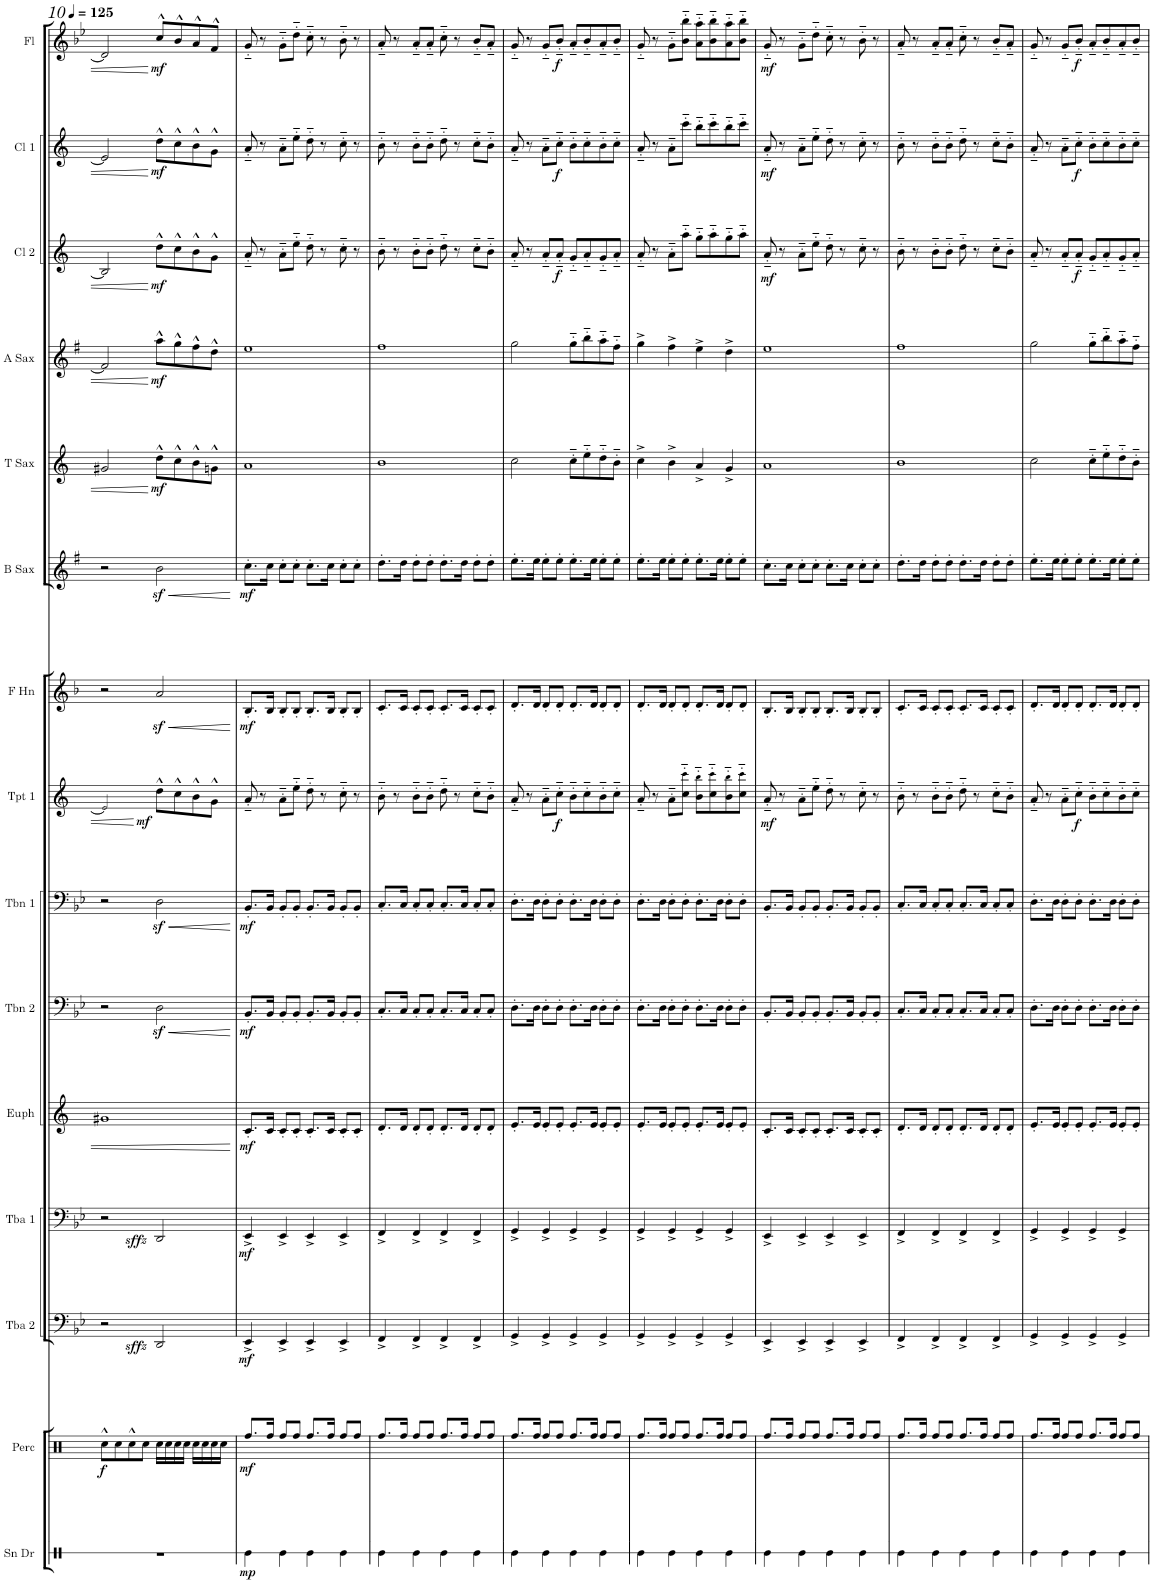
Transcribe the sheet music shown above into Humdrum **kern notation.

**kern	**dynam	**kern	**dynam	**kern	**dynam	**kern	**dynam	**kern	**dynam	**kern	**dynam	**kern	**dynam	**kern	**dynam	**kern	**dynam	**kern	**dynam	**kern	**dynam	**kern	**dynam	**kern	**dynam	**kern	**dynam	**kern	**dynam
*part15	*part15	*part14	*part14	*part13	*part13	*part12	*part12	*part11	*part11	*part10	*part10	*part9	*part9	*part8	*part8	*part7	*part7	*part6	*part6	*part5	*part5	*part4	*part4	*part3	*part3	*part2	*part2	*part1	*part1
*staff15	*staff15	*staff14	*staff14	*staff13	*staff13	*staff12	*staff12	*staff11	*staff11	*staff10	*staff10	*staff9	*staff9	*staff8	*staff8	*staff7	*staff7	*staff6	*staff6	*staff5	*staff5	*staff4	*staff4	*staff3	*staff3	*staff2	*staff2	*staff1	*staff1
*I"Conc. Snare Drum	*	*I"Percussion	*	*I"Tuba 2	*	*I"Tuba 1	*	*I"Euphonium	*	*I"Trombone 2	*	*I"Trombone 1	*	*I"Bb Trumpet 1	*	*I"Horn in F	*	*I"Bari Saxophone	*	*I"Tenor Saxophone	*	*I"Alto Saxophone	*	*I"Bb Clarinet 2	*	*I"Bb Clarinet 1	*	*I"Flute	*
*I'Sn Dr	*	*I'Perc	*	*I'Tba 2	*	*I'Tba 1	*	*I'Euph	*	*I'Tbn 2	*	*I'Tbn 1	*	*I'Tpt 1	*	*	*	*I'B Sax	*	*I'T Sax	*	*I'A Sax	*	*I'Cl 2	*	*I'Cl 1	*	*I'Fl	*
!!LO:PB:g=z
*clefX	*	*clefX	*	*clefF4	*	*clefF4	*	*clefG2	*	*clefF4	*	*clefF4	*	*clefG2	*	*clefG2	*	*clefG2	*	*clefG2	*	*clefG2	*	*clefG2	*	*clefG2	*	*clefG2	*
*	*	*	*	*	*	*	*	*Trd8c14	*	*	*	*	*	*Trd1c2	*	*Trd4c7	*	*Trd12c21	*	*Trd8c14	*	*Trd5c9	*	*Trd1c2	*	*Trd1c2	*	*	*
*k[b-e-a-d-]	*	*k[b-e-a-d-]	*	*k[b-e-]	*	*k[b-e-]	*	*k[]	*	*k[b-e-]	*	*k[b-e-]	*	*k[]	*	*k[b-]	*	*k[f#]	*	*k[]	*	*k[f#]	*	*k[]	*	*k[]	*	*k[b-e-]	*
*M4/4	*	*M4/4	*	*M4/4	*	*M4/4	*	*M4/4	*	*M4/4	*	*M4/4	*	*M4/4	*	*M4/4	*	*M4/4	*	*M4/4	*	*M4/4	*	*M4/4	*	*M4/4	*	*M4/4	*
*MM125	*	*MM125	*	*MM125	*	*MM125	*	*MM125	*	*MM125	*	*MM125	*	*MM125	*	*MM125	*	*MM125	*	*MM125	*	*MM125	*	*MM125	*	*MM125	*	*MM125	*
=10	=10	=10	=10	=10	=10	=10	=10	=10	=10	=10	=10	=10	=10	=10	=10	=10	=10	=10	=10	=10	=10	=10	=10	=10	=10	=10	=10	=10	=10
!	!	!	!LO:DY:b	!	!	!	!	!	!	!	!	!	!	!	!	!	!	!	!	!	!	!	!	!	!	!	!	!	!
1r	.	8Rcc^^\L	f	2r	.	2r	.	1g#X	.	2r	.	2r	.	2e!/]	.	2r	.	2r	.	2g#X/	.	2f#/]	.	2B/]	.	2e/]	.	2d/]	.
.	.	8Rcc\	.	.	.	.	.	.	.	.	.	.	.	.	.	.	.	.	.	.	.	.	.	.	.	.	.	.	.
.	.	8Rcc^^\	.	.	.	.	.	.	.	.	.	.	.	.	.	.	.	.	.	.	.	.	.	.	.	.	.	.	.
.	.	8Rcc\J	.	.	.	.	.	.	.	.	.	.	.	.	.	.	.	.	.	.	.	.	.	.	.	.	.	.	.
!	!	!	!	!	!LO:DY:b	!	!LO:DY:b	!	!	!	!LO:HP:b	!	!LO:HP:b	!	!LO:DY:b	!	!LO:HP:b	!	!LO:HP:b	!	!LO:DY:b	!	!LO:DY:b	!	!LO:DY:b	!	!LO:DY:b	!	!LO:DY:b
.	.	16Rcc\LL	.	2DD/	sffz	2DD/	sffz	.	.	2Dz<\	<	2Dz<\	<	8dd^^\L	mf	2az</	<	2bz<\	<	8dd^^\L	mf	8aa^^\L	mf	8dd^^\L	mf	8dd^^\L	mf	8cc^^/L	mf
.	.	16Rcc\	.	.	.	.	.	.	.	.	.	.	.	.	.	.	.	.	.	.	.	.	.	.	.	.	.	.	.
.	.	16Rcc\	.	.	.	.	.	.	.	.	.	.	.	8cc^^\	.	.	.	.	.	8cc^^\	.	8gg^^\	.	8cc^^\	.	8cc^^\	.	8b-^^/	.
.	.	16Rcc\JJ	.	.	.	.	.	.	.	.	.	.	.	.	.	.	.	.	.	.	.	.	.	.	.	.	.	.	.
.	.	16Rcc\LL	.	.	.	.	.	.	.	.	.	.	.	8b^^\	.	.	.	.	.	8b^^\	.	8ff#^^\	.	8b^^\	.	8b^^\	.	8a^^/	.
.	.	16Rcc\	.	.	.	.	.	.	.	.	.	.	.	.	.	.	.	.	.	.	.	.	.	.	.	.	.	.	.
.	.	16Rcc\	.	.	.	.	.	.	.	.	.	.	.	8g^^\J	.	.	.	.	.	8gn^^\J	.	8dd^^\J	.	8g^^\J	.	8g^^\J	.	8f^^/J	.
.	.	16Rcc\JJ	.	.	.	.	.	.	.	.	.	.	.	.	.	.	.	.	.	.	.	.	.	.	.	.	.	.	.
.	.	.	.	.	.	.	.	.	.	.	[	.	[	.	.	.	[	.	[	.	.	.	.	.	.	.	.	.	.
=11	=11	=11	=11	=11	=11	=11	=11	=11	=11	=11	=11	=11	=11	=11	=11	=11	=11	=11	=11	=11	=11	=11	=11	=11	=11	=11	=11	=11	=11
!	!LO:DY:b	!	!LO:DY:b	!	!LO:DY:b	!	!LO:DY:b	!	!LO:DY:b	!	!LO:DY:b	!	!LO:DY:b	!	!	!	!LO:DY:b	!	!LO:DY:b	!	!	!	!	!	!	!	!	!	!
4Re\	mp	8.Rff/L	mf	4EE-^/	mf	4EE-^/	mf	8.c'/L	mf	8.BB-'/L	mf	8.BB-'/L	mf	8a'~/	.	8.B-'/L	mf	8.cc'\L	mf	1a	.	1ee	.	8a'~/	.	8a'~/	.	8g'~/	.
.	.	.	.	.	.	.	.	.	.	.	.	.	.	8r	.	.	.	.	.	.	.	.	.	8r	.	8r	.	8r	.
.	.	16Rff/Jk	.	.	.	.	.	16c/Jk	.	16BB-/Jk	.	16BB-/Jk	.	.	.	16B-/Jk	.	16cc\Jk	.	.	.	.	.	.	.	.	.	.	.
4Re\	.	8Rff/L	.	4EE-^/	.	4EE-^/	.	8c'/L	.	8BB-'/L	.	8BB-'/L	.	8a'~\L	.	8B-'/L	.	8cc'\L	.	.	.	.	.	8a'~\L	.	8a'~\L	.	8g'~\L	.
.	.	8Rff/J	.	.	.	.	.	8c'/J	.	8BB-'/J	.	8BB-'/J	.	8ee'~\J	.	8B-'/J	.	8cc'\J	.	.	.	.	.	8ee'~\J	.	8ee'~\J	.	8dd'~\J	.
4Re\	.	8.Rff/L	.	4EE-^/	.	4EE-^/	.	8.c'/L	.	8.BB-'/L	.	8.BB-'/L	.	8dd'~\	.	8.B-'/L	.	8.cc'\L	.	.	.	.	.	8dd'~\	.	8dd'~\	.	8cc'~\	.
.	.	.	.	.	.	.	.	.	.	.	.	.	.	8r	.	.	.	.	.	.	.	.	.	8r	.	8r	.	8r	.
.	.	16Rff/Jk	.	.	.	.	.	16c/Jk	.	16BB-/Jk	.	16BB-/Jk	.	.	.	16B-/Jk	.	16cc\Jk	.	.	.	.	.	.	.	.	.	.	.
4Re\	.	8Rff/L	.	4EE-^/	.	4EE-^/	.	8c'/L	.	8BB-'/L	.	8BB-'/L	.	8cc'~\	.	8B-'/L	.	8cc'\L	.	.	.	.	.	8cc'~\	.	8cc'~\	.	8b-'~\	.
.	.	8Rff/J	.	.	.	.	.	8c'/J	.	8BB-'/J	.	8BB-'/J	.	8r	.	8B-'/J	.	8cc'\J	.	.	.	.	.	8r	.	8r	.	8r	.
=12	=12	=12	=12	=12	=12	=12	=12	=12	=12	=12	=12	=12	=12	=12	=12	=12	=12	=12	=12	=12	=12	=12	=12	=12	=12	=12	=12	=12	=12
4Re\	.	8.Rff/L	.	4FF^/	.	4FF^/	.	8.d'/L	.	8.C'/L	.	8.C'/L	.	8b'~\	.	8.c'/L	.	8.dd'\L	.	1b	.	1ff#	.	8b'~\	.	8b'~\	.	8a'~/	.
.	.	.	.	.	.	.	.	.	.	.	.	.	.	8r	.	.	.	.	.	.	.	.	.	8r	.	8r	.	8r	.
.	.	16Rff/Jk	.	.	.	.	.	16d/Jk	.	16C/Jk	.	16C/Jk	.	.	.	16c/Jk	.	16dd\Jk	.	.	.	.	.	.	.	.	.	.	.
4Re\	.	8Rff/L	.	4FF^/	.	4FF^/	.	8d'/L	.	8C'/L	.	8C'/L	.	8b'~\L	.	8c'/L	.	8dd'\L	.	.	.	.	.	8b'~\L	.	8b'~\L	.	8a'~/L	.
.	.	8Rff/J	.	.	.	.	.	8d'/J	.	8C'/J	.	8C'/J	.	8b'~\J	.	8c'/J	.	8dd'\J	.	.	.	.	.	8b'~\J	.	8b'~\J	.	8a'~/J	.
4Re\	.	8.Rff/L	.	4FF^/	.	4FF^/	.	8.d'/L	.	8.C'/L	.	8.C'/L	.	8dd'~\	.	8.c'/L	.	8.dd'\L	.	.	.	.	.	8dd'~\	.	8dd'~\	.	8cc'~\	.
.	.	.	.	.	.	.	.	.	.	.	.	.	.	8r	.	.	.	.	.	.	.	.	.	8r	.	8r	.	8r	.
.	.	16Rff/Jk	.	.	.	.	.	16d/Jk	.	16C/Jk	.	16C/Jk	.	.	.	16c/Jk	.	16dd\Jk	.	.	.	.	.	.	.	.	.	.	.
4Re\	.	8Rff/L	.	4FF^/	.	4FF^/	.	8d'/L	.	8C'/L	.	8C'/L	.	8cc'~\L	.	8c'/L	.	8dd'\L	.	.	.	.	.	8cc'~\L	.	8cc'~\L	.	8b-'~/L	.
.	.	8Rff/J	.	.	.	.	.	8d'/J	.	8C'/J	.	8C'/J	.	8b'~\J	.	8c'/J	.	8dd'\J	.	.	.	.	.	8b'~\J	.	8b'~\J	.	8a'~/J	.
=13	=13	=13	=13	=13	=13	=13	=13	=13	=13	=13	=13	=13	=13	=13	=13	=13	=13	=13	=13	=13	=13	=13	=13	=13	=13	=13	=13	=13	=13
4Re\	.	8.Rff/L	.	4GG^/	.	4GG^/	.	8.e'/L	.	8.D'\L	.	8.D'\L	.	8a'~/	.	8.d'/L	.	8.ee'\L	.	2cc\	.	2gg\	.	8a'~/	.	8a'~/	.	8g'~/	.
.	.	.	.	.	.	.	.	.	.	.	.	.	.	8r	.	.	.	.	.	.	.	.	.	8r	.	8r	.	8r	.
.	.	16Rff/Jk	.	.	.	.	.	16e/Jk	.	16D\Jk	.	16D\Jk	.	.	.	16d/Jk	.	16ee\Jk	.	.	.	.	.	.	.	.	.	.	.
4Re\	.	8Rff/L	.	4GG^/	.	4GG^/	.	8e'/L	.	8D'\L	.	8D'\L	.	8a'~\L	.	8d'/L	.	8ee'\L	.	.	.	.	.	8a'~/L	.	8a'~\L	.	8g'~/L	.
!	!	!	!	!	!	!	!	!	!	!	!	!	!	!	!LO:DY:b	!	!	!	!	!	!	!	!	!	!LO:DY:b	!	!LO:DY:b	!	!LO:DY:b
.	.	8Rff/J	.	.	.	.	.	8e'/J	.	8D'\J	.	8D'\J	.	8cc'~\J	f	8d'/J	.	8ee'\J	.	.	.	.	.	8a'~/J	f	8cc'~\J	f	8b-'~/J	f
4Re\	.	8.Rff/L	.	4GG^/	.	4GG^/	.	8.e'/L	.	8.D'\L	.	8.D'\L	.	8b'~\L	.	8.d'/L	.	8.ee'\L	.	8cc'~\L	.	8gg'~\L	.	8g'~/L	.	8b'~\L	.	8a'~/L	.
.	.	.	.	.	.	.	.	.	.	.	.	.	.	8cc'~\	.	.	.	.	.	8ee'~\	.	8bb'~\	.	8a'~/	.	8cc'~\	.	8b-'~/	.
.	.	16Rff/Jk	.	.	.	.	.	16e/Jk	.	16D\Jk	.	16D\Jk	.	.	.	16d/Jk	.	16ee\Jk	.	.	.	.	.	.	.	.	.	.	.
4Re\	.	8Rff/L	.	4GG^/	.	4GG^/	.	8e'/L	.	8D'\L	.	8D'\L	.	8b'~\	.	8d'/L	.	8ee'\L	.	8dd'~\	.	8aa'~\	.	8g'~/	.	8b'~\	.	8a'~/	.
.	.	8Rff/J	.	.	.	.	.	8e'/J	.	8D'\J	.	8D'\J	.	8cc'~\J	.	8d'/J	.	8ee'\J	.	8b'~\J	.	8ff#'~\J	.	8a'~/J	.	8cc'~\J	.	8b-'~/J	.
=14	=14	=14	=14	=14	=14	=14	=14	=14	=14	=14	=14	=14	=14	=14	=14	=14	=14	=14	=14	=14	=14	=14	=14	=14	=14	=14	=14	=14	=14
4Re\	.	8.Rff/L	.	4GG^/	.	4GG^/	.	8.e'/L	.	8.D'\L	.	8.D'\L	.	8a'~/	.	8.d'/L	.	8.ee'\L	.	4cc^\	.	4gg^\	.	8a'~/	.	8a'~/	.	8g'~/	.
.	.	.	.	.	.	.	.	.	.	.	.	.	.	8r	.	.	.	.	.	.	.	.	.	8r	.	8r	.	8r	.
.	.	16Rff/Jk	.	.	.	.	.	16e/Jk	.	16D\Jk	.	16D\Jk	.	.	.	16d/Jk	.	16ee\Jk	.	.	.	.	.	.	.	.	.	.	.
4Re\	.	8Rff/L	.	4GG^/	.	4GG^/	.	8e'/L	.	8D'\L	.	8D'\L	.	8a'~\L	.	8d'/L	.	8ee'\L	.	4b^\	.	4ff#^\	.	8a'~\L	.	8a'~\L	.	8g'~\L	.
.	.	8Rff/J	.	.	.	.	.	8e'/J	.	8D'\J	.	8D'\J	.	8cc\'~ 8ccc!\'~J	.	8d'/J	.	8ee'\J	.	.	.	.	.	8aa'~\J	.	8ccc'~\J	.	8b-\'~ 8bb-\'~J	.
4Re\	.	8.Rff/L	.	4GG^/	.	4GG^/	.	8.e'/L	.	8.D'\L	.	8.D'\L	.	8b\'~ 8bb!\'~L	.	8.d'/L	.	8.ee'\L	.	4a^/	.	4ee^\	.	8gg'~\L	.	8bb'~\L	.	8a\'~ 8aa\'~L	.
.	.	.	.	.	.	.	.	.	.	.	.	.	.	8cc\'~ 8ccc!\'~	.	.	.	.	.	.	.	.	.	8aa'~\	.	8ccc'~\	.	8b-\'~ 8bb-\'~	.
.	.	16Rff/Jk	.	.	.	.	.	16e/Jk	.	16D\Jk	.	16D\Jk	.	.	.	16d/Jk	.	16ee\Jk	.	.	.	.	.	.	.	.	.	.	.
4Re\	.	8Rff/L	.	4GG^/	.	4GG^/	.	8e'/L	.	8D'\L	.	8D'\L	.	8b\'~ 8bb!\'~	.	8d'/L	.	8ee'\L	.	4g^/	.	4dd^\	.	8gg'~\	.	8bb'~\	.	8a\'~ 8aa\'~	.
.	.	8Rff/J	.	.	.	.	.	8e'/J	.	8D'\J	.	8D'\J	.	8cc\'~ 8ccc!\'~J	.	8d'/J	.	8ee'\J	.	.	.	.	.	8aa'~\J	.	8ccc'~\J	.	8b-\'~ 8bb-\'~J	.
=15	=15	=15	=15	=15	=15	=15	=15	=15	=15	=15	=15	=15	=15	=15	=15	=15	=15	=15	=15	=15	=15	=15	=15	=15	=15	=15	=15	=15	=15
!	!	!	!	!	!	!	!	!	!	!	!	!	!	!	!LO:DY:b	!	!	!	!	!	!	!	!	!	!LO:DY:b	!	!LO:DY:b	!	!LO:DY:b
4Re\	.	8.Rff/L	.	4EE-^/	.	4EE-^/	.	8.c'/L	.	8.BB-'/L	.	8.BB-'/L	.	8a'~/	mf	8.B-'/L	.	8.cc'\L	.	1a	.	1ee	.	8a'~/	mf	8a'~/	mf	8g'~/	mf
.	.	.	.	.	.	.	.	.	.	.	.	.	.	8r	.	.	.	.	.	.	.	.	.	8r	.	8r	.	8r	.
.	.	16Rff/Jk	.	.	.	.	.	16c/Jk	.	16BB-/Jk	.	16BB-/Jk	.	.	.	16B-/Jk	.	16cc\Jk	.	.	.	.	.	.	.	.	.	.	.
4Re\	.	8Rff/L	.	4EE-^/	.	4EE-^/	.	8c'/L	.	8BB-'/L	.	8BB-'/L	.	8a'~\L	.	8B-'/L	.	8cc'\L	.	.	.	.	.	8a'~\L	.	8a'~\L	.	8g'~\L	.
.	.	8Rff/J	.	.	.	.	.	8c'/J	.	8BB-'/J	.	8BB-'/J	.	8ee'~\J	.	8B-'/J	.	8cc'\J	.	.	.	.	.	8ee'~\J	.	8ee'~\J	.	8dd'~\J	.
4Re\	.	8.Rff/L	.	4EE-^/	.	4EE-^/	.	8.c'/L	.	8.BB-'/L	.	8.BB-'/L	.	8dd'~\	.	8.B-'/L	.	8.cc'\L	.	.	.	.	.	8dd'~\	.	8dd'~\	.	8cc'~\	.
.	.	.	.	.	.	.	.	.	.	.	.	.	.	8r	.	.	.	.	.	.	.	.	.	8r	.	8r	.	8r	.
.	.	16Rff/Jk	.	.	.	.	.	16c/Jk	.	16BB-/Jk	.	16BB-/Jk	.	.	.	16B-/Jk	.	16cc\Jk	.	.	.	.	.	.	.	.	.	.	.
4Re\	.	8Rff/L	.	4EE-^/	.	4EE-^/	.	8c'/L	.	8BB-'/L	.	8BB-'/L	.	8cc'~\	.	8B-'/L	.	8cc'\L	.	.	.	.	.	8cc'~\	.	8cc'~\	.	8b-'~\	.
.	.	8Rff/J	.	.	.	.	.	8c'/J	.	8BB-'/J	.	8BB-'/J	.	8r	.	8B-'/J	.	8cc'\J	.	.	.	.	.	8r	.	8r	.	8r	.
=16	=16	=16	=16	=16	=16	=16	=16	=16	=16	=16	=16	=16	=16	=16	=16	=16	=16	=16	=16	=16	=16	=16	=16	=16	=16	=16	=16	=16	=16
4Re\	.	8.Rff/L	.	4FF^/	.	4FF^/	.	8.d'/L	.	8.C'/L	.	8.C'/L	.	8b'~\	.	8.c'/L	.	8.dd'\L	.	1b	.	1ff#	.	8b'~\	.	8b'~\	.	8a'~/	.
.	.	.	.	.	.	.	.	.	.	.	.	.	.	8r	.	.	.	.	.	.	.	.	.	8r	.	8r	.	8r	.
.	.	16Rff/Jk	.	.	.	.	.	16d/Jk	.	16C/Jk	.	16C/Jk	.	.	.	16c/Jk	.	16dd\Jk	.	.	.	.	.	.	.	.	.	.	.
4Re\	.	8Rff/L	.	4FF^/	.	4FF^/	.	8d'/L	.	8C'/L	.	8C'/L	.	8b'~\L	.	8c'/L	.	8dd'\L	.	.	.	.	.	8b'~\L	.	8b'~\L	.	8a'~/L	.
.	.	8Rff/J	.	.	.	.	.	8d'/J	.	8C'/J	.	8C'/J	.	8b'~\J	.	8c'/J	.	8dd'\J	.	.	.	.	.	8b'~\J	.	8b'~\J	.	8a'~/J	.
4Re\	.	8.Rff/L	.	4FF^/	.	4FF^/	.	8.d'/L	.	8.C'/L	.	8.C'/L	.	8dd'~\	.	8.c'/L	.	8.dd'\L	.	.	.	.	.	8dd'~\	.	8dd'~\	.	8cc'~\	.
.	.	.	.	.	.	.	.	.	.	.	.	.	.	8r	.	.	.	.	.	.	.	.	.	8r	.	8r	.	8r	.
.	.	16Rff/Jk	.	.	.	.	.	16d/Jk	.	16C/Jk	.	16C/Jk	.	.	.	16c/Jk	.	16dd\Jk	.	.	.	.	.	.	.	.	.	.	.
4Re\	.	8Rff/L	.	4FF^/	.	4FF^/	.	8d'/L	.	8C'/L	.	8C'/L	.	8cc'~\L	.	8c'/L	.	8dd'\L	.	.	.	.	.	8cc'~\L	.	8cc'~\L	.	8b-'~/L	.
.	.	8Rff/J	.	.	.	.	.	8d'/J	.	8C'/J	.	8C'/J	.	8b'~\J	.	8c'/J	.	8dd'\J	.	.	.	.	.	8b'~\J	.	8b'~\J	.	8a'~/J	.
=17	=17	=17	=17	=17	=17	=17	=17	=17	=17	=17	=17	=17	=17	=17	=17	=17	=17	=17	=17	=17	=17	=17	=17	=17	=17	=17	=17	=17	=17
4Re\	.	8.Rff/L	.	4GG^/	.	4GG^/	.	8.e'/L	.	8.D'\L	.	8.D'\L	.	8a'~/	.	8.d'/L	.	8.ee'\L	.	2cc\	.	2gg\	.	8a'~/	.	8a'~/	.	8g'~/	.
.	.	.	.	.	.	.	.	.	.	.	.	.	.	8r	.	.	.	.	.	.	.	.	.	8r	.	8r	.	8r	.
.	.	16Rff/Jk	.	.	.	.	.	16e/Jk	.	16D\Jk	.	16D\Jk	.	.	.	16d/Jk	.	16ee\Jk	.	.	.	.	.	.	.	.	.	.	.
4Re\	.	8Rff/L	.	4GG^/	.	4GG^/	.	8e'/L	.	8D'\L	.	8D'\L	.	8a'~\L	.	8d'/L	.	8ee'\L	.	.	.	.	.	8a'~/L	.	8a'~\L	.	8g'~/L	.
!	!	!	!	!	!	!	!	!	!	!	!	!	!	!	!LO:DY:b	!	!	!	!	!	!	!	!	!	!LO:DY:b	!	!LO:DY:b	!	!LO:DY:b
.	.	8Rff/J	.	.	.	.	.	8e'/J	.	8D'\J	.	8D'\J	.	8cc'~\J	f	8d'/J	.	8ee'\J	.	.	.	.	.	8a'~/J	f	8cc'~\J	f	8b-'~/J	f
4Re\	.	8.Rff/L	.	4GG^/	.	4GG^/	.	8.e'/L	.	8.D'\L	.	8.D'\L	.	8b'~\L	.	8.d'/L	.	8.ee'\L	.	8cc'~\L	.	8gg'~\L	.	8g'~/L	.	8b'~\L	.	8a'~/L	.
.	.	.	.	.	.	.	.	.	.	.	.	.	.	8cc'~\	.	.	.	.	.	8ee'~\	.	8bb'~\	.	8a'~/	.	8cc'~\	.	8b-'~/	.
.	.	16Rff/Jk	.	.	.	.	.	16e/Jk	.	16D\Jk	.	16D\Jk	.	.	.	16d/Jk	.	16ee\Jk	.	.	.	.	.	.	.	.	.	.	.
4Re\	.	8Rff/L	.	4GG^/	.	4GG^/	.	8e'/L	.	8D'\L	.	8D'\L	.	8b'~\	.	8d'/L	.	8ee'\L	.	8dd'~\	.	8aa'~\	.	8g'~/	.	8b'~\	.	8a'~/	.
.	.	8Rff/J	.	.	.	.	.	8e'/J	.	8D'\J	.	8D'\J	.	8cc'~\J	.	8d'/J	.	8ee'\J	.	8b'~\J	.	8ff#'~\J	.	8a'~/J	.	8cc'~\J	.	8b-'~/J	.
=	=	=	=	=	=	=	=	=	=	=	=	=	=	=	=	=	=	=	=	=	=	=	=	=	=	=	=	=	=
*-	*-	*-	*-	*-	*-	*-	*-	*-	*-	*-	*-	*-	*-	*-	*-	*-	*-	*-	*-	*-	*-	*-	*-	*-	*-	*-	*-	*-	*-
